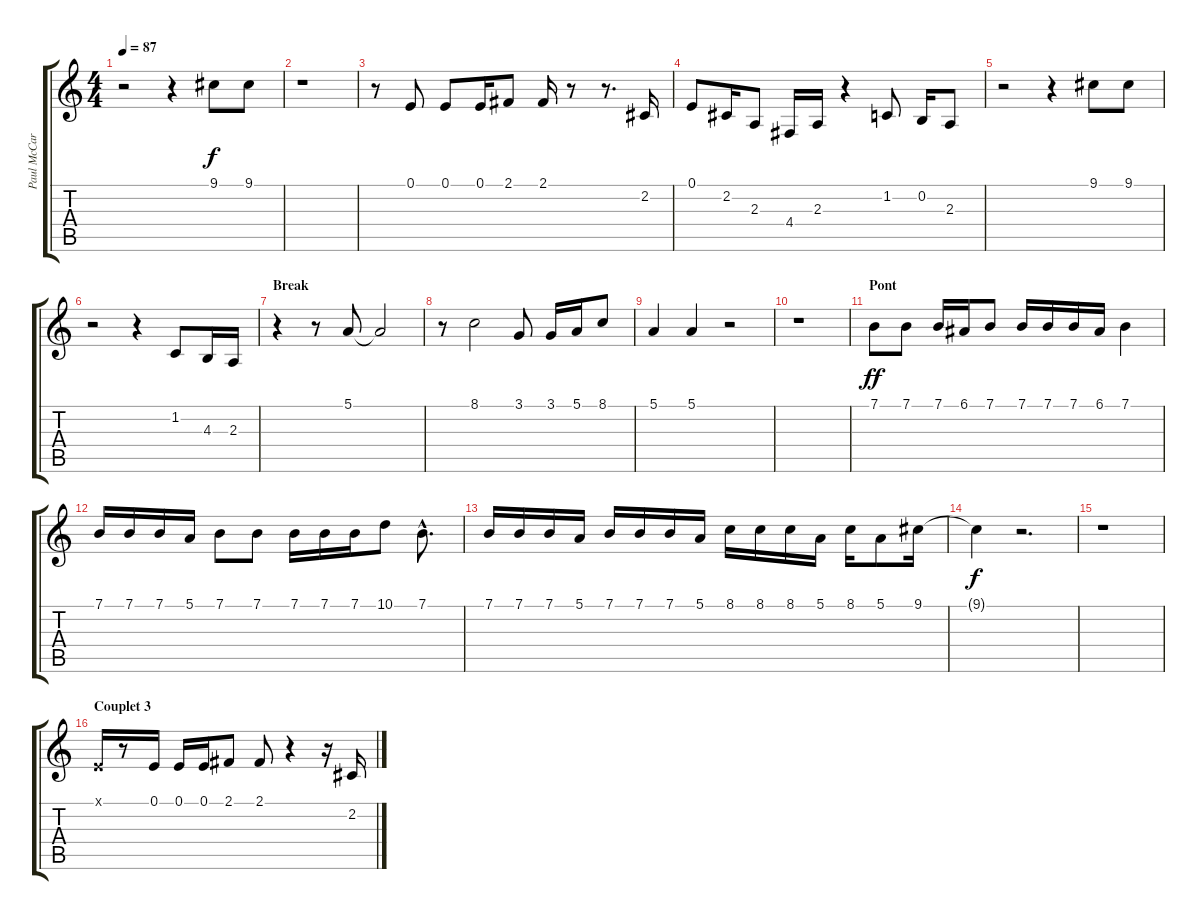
\track ("Paul McCartney" "Paul McCar") {instrument tenorsax}
\staff {score tabs}
\tuning (E4 B3 G3 D3 A2 E2) {hide}
\ts (4 4)
\tempo 87
\clef g2
\ks c
r.2{dy f} r.4 9.1.8 9.1.8 |
r.1 |
r.8 0.1.8 0.1.8 0.1.16 2.1.8 2.1.16 r.8 r.8{d} 2.2.16 |
0.1.8 2.2.16 2.3.8 4.4.16 2.3.16 r.4 1.2.8 0.2.16 2.3.8 |
r.2 r.4 9.1.8 9.1.8 |
r.2 r.4 1.2.8 4.3.16 2.3.16 |
\section ("" "Break")
r.4 r.8 5.1.8 5.1{t}.2 |
r.8 8.1.2 3.1.8 3.1.16 5.1.16 8.1.8 |
5.1.4 5.1.4 r.2 |
r.1 |
\section ("" "Pont")
7.1.8{dy ff} 7.1.8 7.1.16 6.1.16 7.1.8 7.1.16 7.1.16 7.1.16 6.1.16 7.1.4 |
7.1.16 7.1.16 7.1.16 5.1.16 7.1.8 7.1.8 7.1.16 7.1.16 7.1.16 10.1.8 7.1{hac}.8{d} |
7.1.16 7.1.16 7.1.16 5.1.16 7.1.16 7.1.16 7.1.16 5.1.16 8.1.16 8.1.16 8.1.16 5.1.16 8.1.16 5.1.8 9.1.16 |
9.1{t}.4{dy f} r.2{d} |
r.1 |
\section ("" "Couplet 3")
0.1{x}.16 r.8 0.1.16 0.1.16 0.1.16 2.1.8 2.1.8 r.4 r.16 2.2.16
